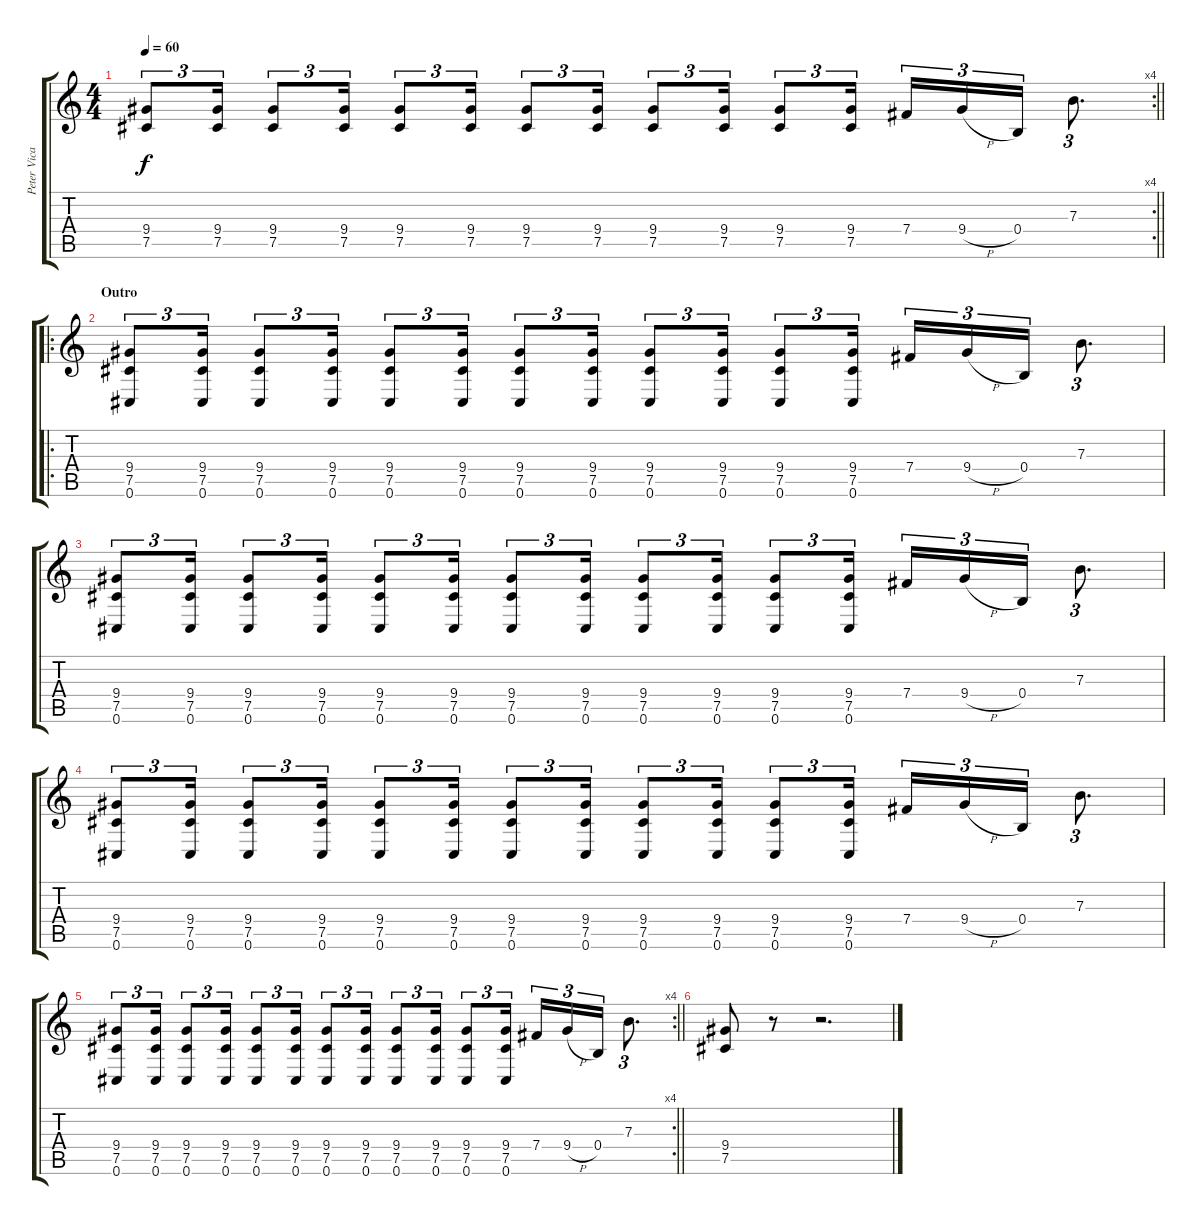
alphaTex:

\track ("Peter Vicar" "Peter Vica") {instrument distortionguitar}
\staff {score tabs}
\tuning (Db4 Ab3 E3 B2 Gb2 Db2) {hide}
\rc 4
\ts (4 4)
\tempo 60
\clef g2
\barLineRight lightlight
\ks c
(9.4 7.5).8{tu (3 2) dy f} (9.4 7.5).16{tu (3 2)} (9.4 7.5).8{tu (3 2)} (9.4 7.5).16{tu (3 2)} (9.4 7.5).8{tu (3 2)} (9.4 7.5).16{tu (3 2)} (9.4 7.5).8{tu (3 2)} (9.4 7.5).16{tu (3 2)} (9.4 7.5).8{tu (3 2)} (9.4 7.5).16{tu (3 2)} (9.4 7.5).8{tu (3 2)} (9.4 7.5).16{tu (3 2)} 7.4.16{tu (3 2)} 9.4{h}.16{tu (3 2)} 0.4.16{tu (3 2)} 7.3.8{d tu (3 2)} |
\ro
\section ("" "Outro")
(9.4 7.5 0.6).8{tu (3 2)} (9.4 7.5 0.6).16{tu (3 2)} (9.4 7.5 0.6).8{tu (3 2)} (9.4 7.5 0.6).16{tu (3 2)} (9.4 7.5 0.6).8{tu (3 2)} (9.4 7.5 0.6).16{tu (3 2)} (9.4 7.5 0.6).8{tu (3 2)} (9.4 7.5 0.6).16{tu (3 2)} (9.4 7.5 0.6).8{tu (3 2)} (9.4 7.5 0.6).16{tu (3 2)} (9.4 7.5 0.6).8{tu (3 2)} (9.4 7.5 0.6).16{tu (3 2)} 7.4.16{tu (3 2)} 9.4{h}.16{tu (3 2)} 0.4.16{tu (3 2)} 7.3.8{d tu (3 2)} |
(9.4 7.5 0.6).8{tu (3 2)} (9.4 7.5 0.6).16{tu (3 2)} (9.4 7.5 0.6).8{tu (3 2)} (9.4 7.5 0.6).16{tu (3 2)} (9.4 7.5 0.6).8{tu (3 2)} (9.4 7.5 0.6).16{tu (3 2)} (9.4 7.5 0.6).8{tu (3 2)} (9.4 7.5 0.6).16{tu (3 2)} (9.4 7.5 0.6).8{tu (3 2)} (9.4 7.5 0.6).16{tu (3 2)} (9.4 7.5 0.6).8{tu (3 2)} (9.4 7.5 0.6).16{tu (3 2)} 7.4.16{tu (3 2)} 9.4{h}.16{tu (3 2)} 0.4.16{tu (3 2)} 7.3.8{d tu (3 2)} |
(9.4 7.5 0.6).8{tu (3 2)} (9.4 7.5 0.6).16{tu (3 2)} (9.4 7.5 0.6).8{tu (3 2)} (9.4 7.5 0.6).16{tu (3 2)} (9.4 7.5 0.6).8{tu (3 2)} (9.4 7.5 0.6).16{tu (3 2)} (9.4 7.5 0.6).8{tu (3 2)} (9.4 7.5 0.6).16{tu (3 2)} (9.4 7.5 0.6).8{tu (3 2)} (9.4 7.5 0.6).16{tu (3 2)} (9.4 7.5 0.6).8{tu (3 2)} (9.4 7.5 0.6).16{tu (3 2)} 7.4.16{tu (3 2)} 9.4{h}.16{tu (3 2)} 0.4.16{tu (3 2)} 7.3.8{d tu (3 2)} |
\rc 4
\barLineRight lightlight
(9.4 7.5 0.6).8{tu (3 2)} (9.4 7.5 0.6).16{tu (3 2)} (9.4 7.5 0.6).8{tu (3 2)} (9.4 7.5 0.6).16{tu (3 2)} (9.4 7.5 0.6).8{tu (3 2)} (9.4 7.5 0.6).16{tu (3 2)} (9.4 7.5 0.6).8{tu (3 2)} (9.4 7.5 0.6).16{tu (3 2)} (9.4 7.5 0.6).8{tu (3 2)} (9.4 7.5 0.6).16{tu (3 2)} (9.4 7.5 0.6).8{tu (3 2)} (9.4 7.5 0.6).16{tu (3 2)} 7.4.16{tu (3 2)} 9.4{h}.16{tu (3 2)} 0.4.16{tu (3 2)} 7.3.8{d tu (3 2)} |
(9.4 7.5).8 r.8 r.2{d}
